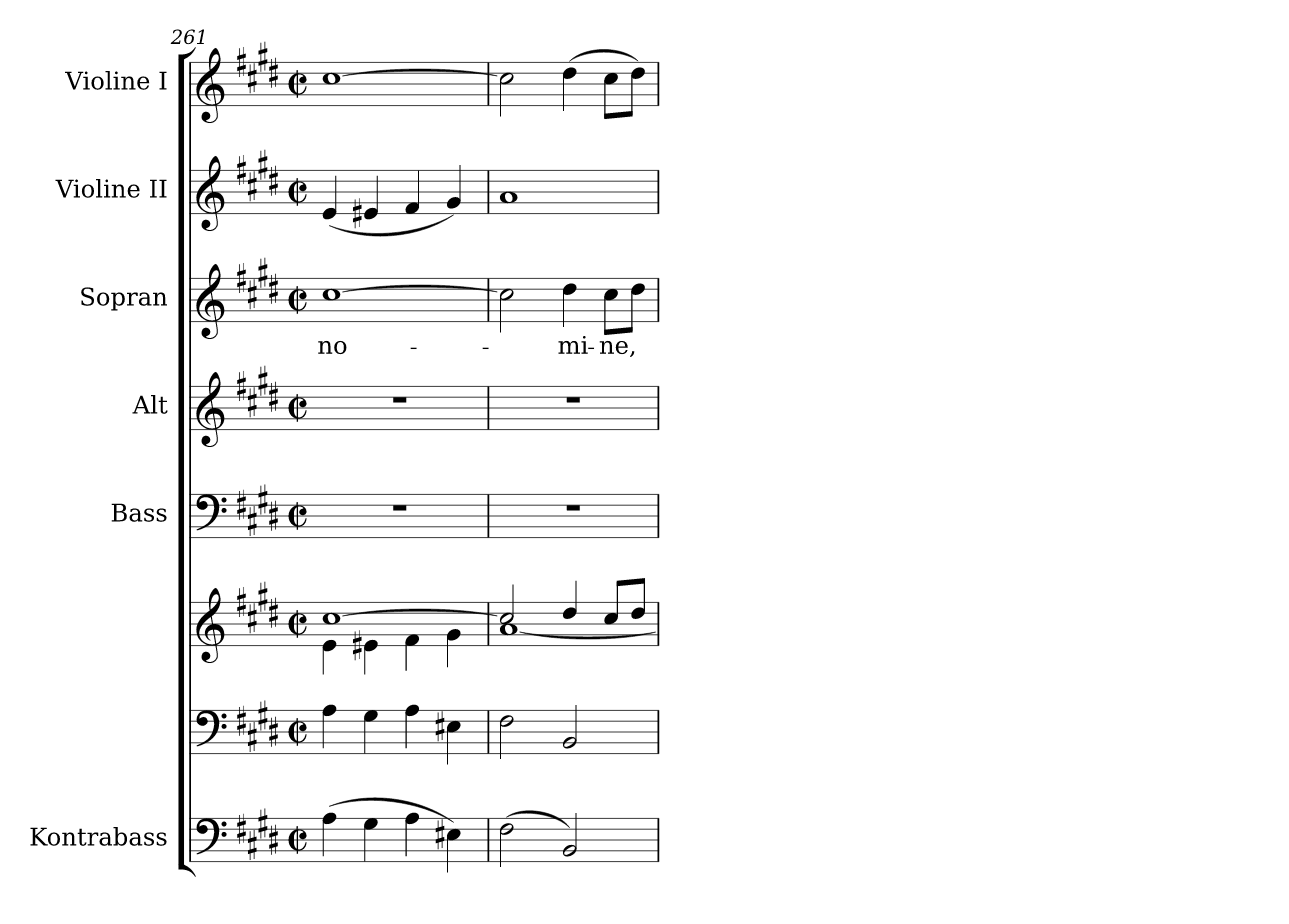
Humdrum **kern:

**kern	**kern	**kern	**kern	**kern	**kern	**text	**kern	**kern
*part7	*part6	*part6	*part5	*part4	*part3	*part3	*part2	*part1
*staff8	*staff7	*staff6	*staff5	*staff4	*staff3	*staff3	*staff2	*staff1
*I"Kontrabass	*	*	*I"Bass	*I"Alt	*I"Sopran	*	*I"Violine II	*I"Violine I
*I'Kb.	*	*	*I'B.	*I'A.	*I'S.	*	*I'Vl. II	*I'Vl. I
*clefF4	*clefF4	*clefG2	*clefF4	*clefG2	*clefG2	*	*clefG2	*clefG2
*ITrd7c12	*	*	*	*	*	*	*	*
*k[f#c#g#d#]	*k[f#c#g#d#]	*k[f#c#g#d#]	*k[f#c#g#d#]	*k[f#c#g#d#]	*k[f#c#g#d#]	*	*k[f#c#g#d#]	*k[f#c#g#d#]
*E:	*E:	*E:	*E:	*E:	*E:	*	*E:	*E:
*M2/2	*M2/2	*M2/2	*M2/2	*M2/2	*M2/2	*	*M2/2	*M2/2
*met(c|)	*met(c|)	*met(c|)	*met(c|)	*met(c|)	*met(c|)	*	*met(c|)	*met(c|)
=261	=261	=261	=261	=261	=261	=261	=261	=261
*	*	*^	*	*	*	*	*	*
!	!	!	!	!	!	!	!LO:LY:b	!	!
(>4AA\	4A\	[>1cc#	4e\	1r	1r	[1cc#	no-	(<4e/	[1cc#
4GG#\	4G#\	.	4e#X\	.	.	.	.	4e#X/	.
4AA\	4A\	.	4f#\	.	.	.	.	4f#/	.
4EE#X\)	4E#X\	.	4g#\	.	.	.	.	4g#/)	.
!!LO:PB:g=z
=262	=262	=262	=262	=262	=262	=262	=262	=262	=262
(>2FF#\	2F#\	2cc#/]	[<1a	1r	1r	2cc#\]	.	1a	2cc#\]
!	!	!	!	!	!	!	!LO:LY:b	!	!
2BBB/)	2BB/	4dd#/	.	.	.	4dd#\	-mi-	.	(>4dd#\
!	!	!	!	!	!	!	!LO:LY:b	!	!
.	.	8cc#/L	.	.	.	8cc#\L	-ne,	.	8cc#\L
.	.	8dd#/J	.	.	.	8dd#\J	.	.	8dd#\J)
*	*	*v	*v	*	*	*	*	*	*
=	=	=	=	=	=	=	=	=
*-	*-	*-	*-	*-	*-	*-	*-	*-
